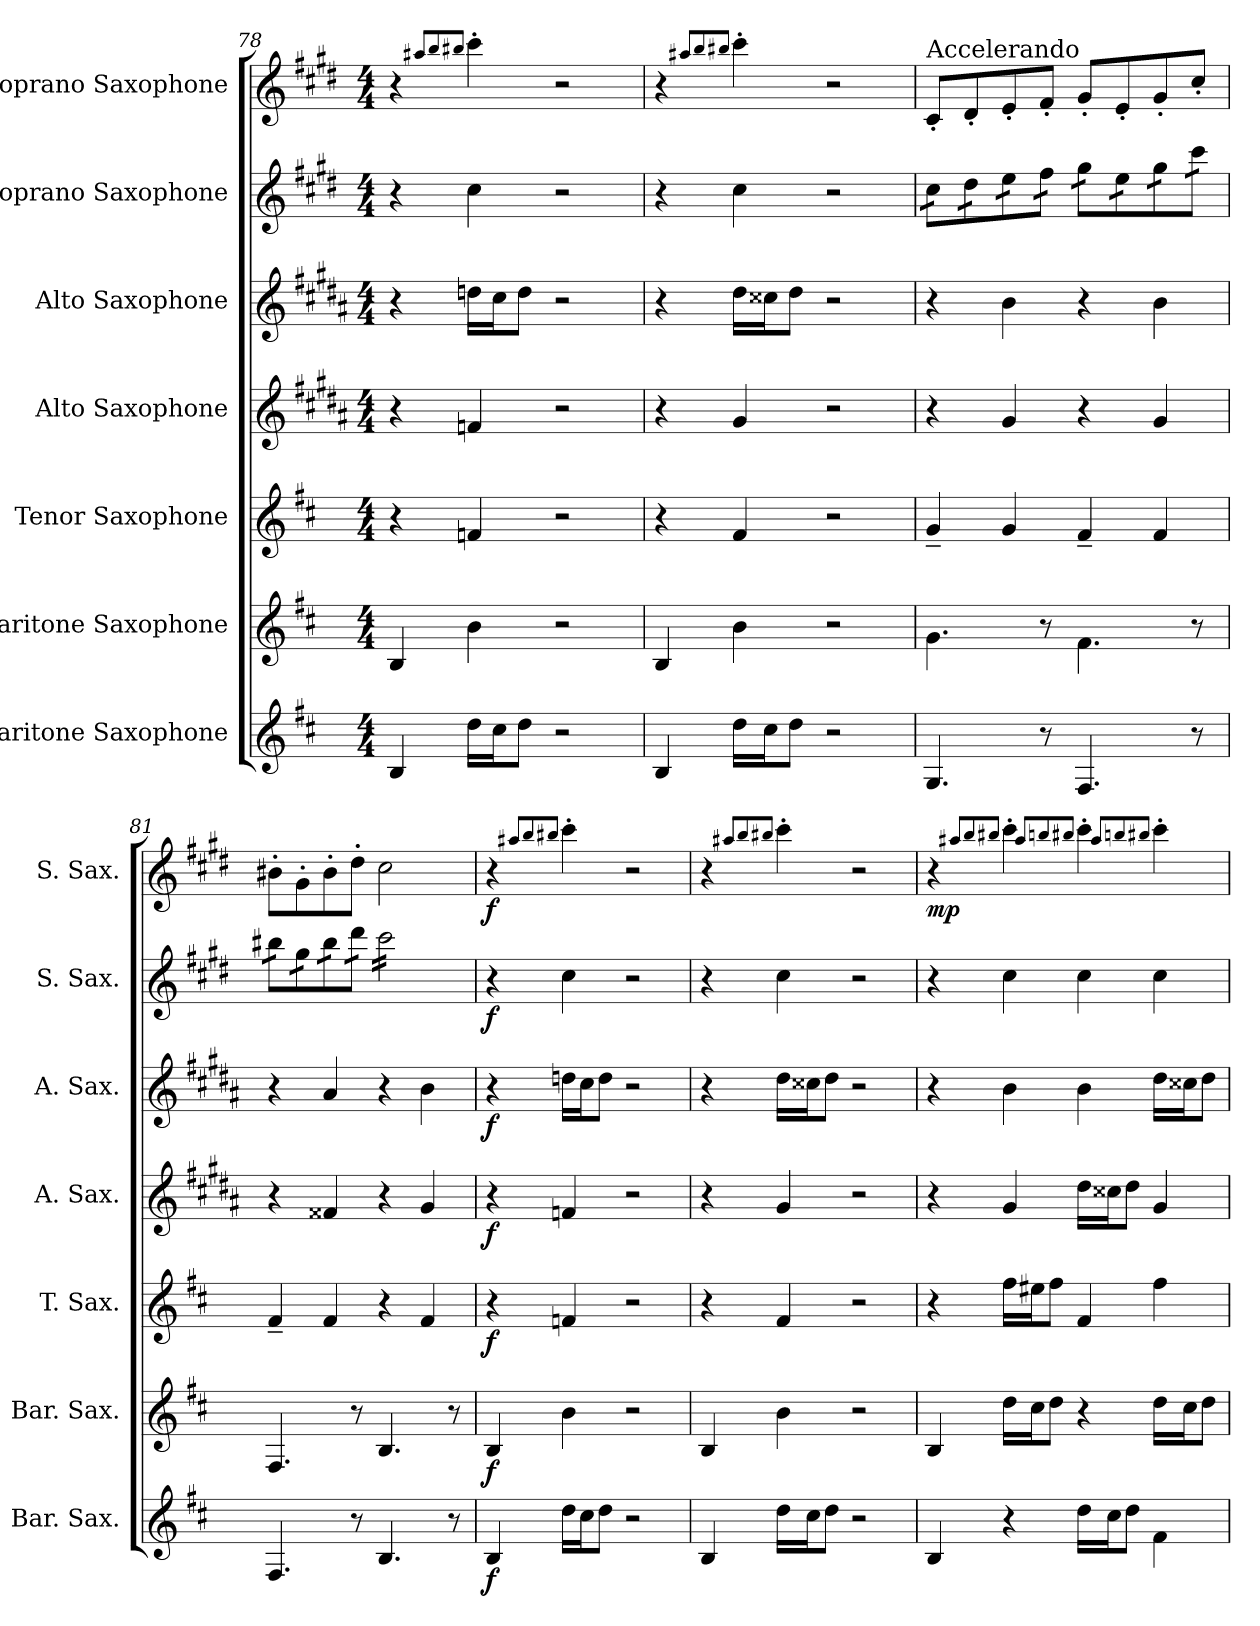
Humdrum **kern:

**kern	**dynam	**kern	**dynam	**kern	**dynam	**kern	**dynam	**kern	**dynam	**kern	**dynam	**kern	**dynam
*part7	*part7	*part6	*part6	*part5	*part5	*part4	*part4	*part3	*part3	*part2	*part2	*part1	*part1
*staff7	*staff7	*staff6	*staff6	*staff5	*staff5	*staff4	*staff4	*staff3	*staff3	*staff2	*staff2	*staff1	*staff1
*I"Baritone Saxophone	*	*I"Baritone Saxophone	*	*I"Tenor Saxophone	*	*I"Alto Saxophone	*	*I"Alto Saxophone	*	*I"Soprano Saxophone	*	*I"Soprano Saxophone	*
*I'Bar. Sax.	*	*I'Bar. Sax.	*	*I'T. Sax.	*	*I'A. Sax.	*	*I'A. Sax.	*	*I'S. Sax.	*	*I'S. Sax.	*
!!LO:PB:g=z
*clefG2	*	*clefG2	*	*clefG2	*	*clefG2	*	*clefG2	*	*clefG2	*	*clefG2	*
*ITrd12c21	*	*ITrd12c21	*	*ITrd8c14	*	*ITrd5c9	*	*ITrd5c9	*	*ITrd1c2	*	*ITrd1c2	*
*k[f#c#]	*	*k[f#c#]	*	*k[f#c#]	*	*k[f#c#]	*	*k[f#c#]	*	*k[f#c#]	*	*k[f#c#]	*
*M4/4	*	*M4/4	*	*M4/4	*	*M4/4	*	*M4/4	*	*M4/4	*	*M4/4	*
*MM160	*	*MM160	*	*MM160	*	*MM160	*	*MM160	*	*MM160	*	*MM160	*
=78	=78	=78	=78	=78	=78	=78	=78	=78	=78	=78	=78	=78	=78
4BB/	.	4BB/	.	4r	.	4r	.	4r	.	4r	.	4r	.
.	.	.	.	.	.	.	.	.	.	.	.	8qgg#X/L	.
.	.	.	.	.	.	.	.	.	.	.	.	8qaa/	.
.	.	.	.	.	.	.	.	.	.	.	.	8qaa#X/J	.
16d\LL	.	4B\	.	4Fn/	.	4A-X/	.	16fn\LL	.	4b\	.	4bb'\	.
16c#\J	.	.	.	.	.	.	.	16e\J	.	.	.	.	.
8d\J	.	.	.	.	.	.	.	8f\J	.	.	.	.	.
2r	.	2r	.	2r	.	2r	.	2r	.	2r	.	2r	.
=79	=79	=79	=79	=79	=79	=79	=79	=79	=79	=79	=79	=79	=79
4BB/	.	4BB/	.	4r	.	4r	.	4r	.	4r	.	4r	.
.	.	.	.	.	.	.	.	.	.	.	.	8qgg#X/L	.
.	.	.	.	.	.	.	.	.	.	.	.	8qaa/	.
.	.	.	.	.	.	.	.	.	.	.	.	8qaa#X/J	.
16d\LL	.	4B\	.	4F#/	.	4B/	.	16f#\LL	.	4b\	.	4bb'\	.
16c#\J	.	.	.	.	.	.	.	16e#X\J	.	.	.	.	.
8d\J	.	.	.	.	.	.	.	8f#\J	.	.	.	.	.
2r	.	2r	.	2r	.	2r	.	2r	.	2r	.	2r	.
=80	=80	=80	=80	=80	=80	=80	=80	=80	=80	=80	=80	=80	=80
*	*	*	*	*	*	*	*	*	*	*	*	*MM180	*
!	!	!	!	!	!	!	!	!	!	!	!	!LO:TX:a:t=Accelerando	!
!	!	!	!	!	!	!	!	!	!	!LO:TX:a:t=Optional Tremolo	!	!	!
*	*	*	*	*	*	*	*	*	*	*tremolo	*	*	*
4.GG/	.	4.G\	.	4G~/	.	4r	.	4r	.	16b\LL	.	8B'/L	.
.	.	.	.	.	.	.	.	.	.	16b\	.	.	.
.	.	.	.	.	.	.	.	.	.	16cc#\	.	8c#'/	.
.	.	.	.	.	.	.	.	.	.	16cc#\	.	.	.
.	.	.	.	4G/	.	4B/	.	4d\	.	16dd\	.	8d'/	.
.	.	.	.	.	.	.	.	.	.	16dd\	.	.	.
8r	.	8r	.	.	.	.	.	.	.	16ee\	.	8e'/J	.
.	.	.	.	.	.	.	.	.	.	16ee\JJ	.	.	.
*	*	*	*	*	*	*	*	*	*	*	*	*MM190	*
4.FF#/	.	4.F#\	.	4F#~/	.	4r	.	4r	.	16ff#\LL	.	8f#'/L	.
.	.	.	.	.	.	.	.	.	.	16ff#\	.	.	.
.	.	.	.	.	.	.	.	.	.	16dd\	.	8d'/	.
.	.	.	.	.	.	.	.	.	.	16dd\	.	.	.
.	.	.	.	4F#/	.	4B/	.	4d\	.	16ff#\	.	8f#'/	.
.	.	.	.	.	.	.	.	.	.	16ff#\	.	.	.
8r	.	8r	.	.	.	.	.	.	.	16bb\	.	8b'/J	.
.	.	.	.	.	.	.	.	.	.	16bb\JJ	.	.	.
=81	=81	=81	=81	=81	=81	=81	=81	=81	=81	=81	=81	=81	=81
*	*	*	*	*	*	*	*	*	*	*	*	*MM200	*
4.FF#/	.	4.FF#/	.	4F#~/	.	4r	.	4r	.	16aa#X\LL	.	8a#X'\L	.
.	.	.	.	.	.	.	.	.	.	16aa#X\	.	.	.
.	.	.	.	.	.	.	.	.	.	16ff#\	.	8f#'\	.
.	.	.	.	.	.	.	.	.	.	16ff#\	.	.	.
.	.	.	.	4F#/	.	4A#X/	.	4c#/	.	16aa#\	.	8a#'\	.
.	.	.	.	.	.	.	.	.	.	16aa#\	.	.	.
8r	.	8r	.	.	.	.	.	.	.	16ccc#\	.	8cc#'\J	.
.	.	.	.	.	.	.	.	.	.	16ccc#\JJ	.	.	.
4.BB/	.	4.BB/	.	4r	.	4r	.	4r	.	16bb\LL	.	2b\	.
.	.	.	.	.	.	.	.	.	.	16bb\	.	.	.
.	.	.	.	.	.	.	.	.	.	16bb\	.	.	.
.	.	.	.	.	.	.	.	.	.	16bb\	.	.	.
.	.	.	.	4F#/	.	4B/	.	4d\	.	16bb\	.	.	.
.	.	.	.	.	.	.	.	.	.	16bb\	.	.	.
8r	.	8r	.	.	.	.	.	.	.	16bb\	.	.	.
.	.	.	.	.	.	.	.	.	.	16bb\JJ	.	.	.
*	*	*	*	*	*	*	*	*	*	*Xtremolo	*	*	*
!!LO:PB:g=z
=82	=82	=82	=82	=82	=82	=82	=82	=82	=82	=82	=82	=82	=82
*	*	*	*	*	*	*	*	*	*	*	*	*MM160	*
!	!LO:DY:b	!	!LO:DY:b	!	!LO:DY:b	!	!LO:DY:b	!	!LO:DY:b	!	!LO:DY:b	!	!LO:DY:b
4BB/	f	4BB/	f	4r	f	4r	f	4r	f	4r	f	4r	f
.	.	.	.	.	.	.	.	.	.	.	.	8qgg#X/L	.
.	.	.	.	.	.	.	.	.	.	.	.	8qaa/	.
.	.	.	.	.	.	.	.	.	.	.	.	8qaa#X/J	.
16d\LL	.	4B\	.	4Fn/	.	4A-X/	.	16fn\LL	.	4b\	.	4bb'\	.
16c#\J	.	.	.	.	.	.	.	16e\J	.	.	.	.	.
8d\J	.	.	.	.	.	.	.	8f\J	.	.	.	.	.
2r	.	2r	.	2r	.	2r	.	2r	.	2r	.	2r	.
=83	=83	=83	=83	=83	=83	=83	=83	=83	=83	=83	=83	=83	=83
4BB/	.	4BB/	.	4r	.	4r	.	4r	.	4r	.	4r	.
.	.	.	.	.	.	.	.	.	.	.	.	8qgg#X/L	.
.	.	.	.	.	.	.	.	.	.	.	.	8qaa/	.
.	.	.	.	.	.	.	.	.	.	.	.	8qaa#X/J	.
16d\LL	.	4B\	.	4F#/	.	4B/	.	16f#\LL	.	4b\	.	4bb'\	.
16c#\J	.	.	.	.	.	.	.	16e#X\J	.	.	.	.	.
8d\J	.	.	.	.	.	.	.	8f#\J	.	.	.	.	.
2r	.	2r	.	2r	.	2r	.	2r	.	2r	.	2r	.
!!LO:PB:g=z
=84	=84	=84	=84	=84	=84	=84	=84	=84	=84	=84	=84	=84	=84
!	!	!	!	!	!	!	!	!	!	!	!	!	!LO:DY:b
4BB/	.	4BB/	.	4r	.	4r	.	4r	.	4r	.	4r	mp
.	.	.	.	.	.	.	.	.	.	.	.	8qgg#X/L	.
.	.	.	.	.	.	.	.	.	.	.	.	8qaa/	.
.	.	.	.	.	.	.	.	.	.	.	.	8qaa#X/J	.
4r	.	16d\LL	.	16f#\LL	.	4B/	.	4d\	.	4b\	.	4bb'\	.
.	.	16c#\J	.	16e#X\J	.	.	.	.	.	.	.	.	.
.	.	8d\J	.	8f#\J	.	.	.	.	.	.	.	.	.
.	.	.	.	.	.	.	.	.	.	.	.	8qgg#/L	.
.	.	.	.	.	.	.	.	.	.	.	.	8qaan/	.
.	.	.	.	.	.	.	.	.	.	.	.	8qaa#X/J	.
16d\LL	.	4r	.	4F#/	.	16f#\LL	.	4d\	.	4b\	.	4bb'\	.
16c#\J	.	.	.	.	.	16e#X\J	.	.	.	.	.	.	.
8d\J	.	.	.	.	.	8f#\J	.	.	.	.	.	.	.
.	.	.	.	.	.	.	.	.	.	.	.	8qgg#/L	.
.	.	.	.	.	.	.	.	.	.	.	.	8qaan/	.
.	.	.	.	.	.	.	.	.	.	.	.	8qaa#X/J	.
4F#\	.	16d\LL	.	4f#\	.	4B/	.	16f#\LL	.	4b\	.	4bb'\	.
.	.	16c#\J	.	.	.	.	.	16e#X\J	.	.	.	.	.
.	.	8d\J	.	.	.	.	.	8f#\J	.	.	.	.	.
=	=	=	=	=	=	=	=	=	=	=	=	=	=
*-	*-	*-	*-	*-	*-	*-	*-	*-	*-	*-	*-	*-	*-
